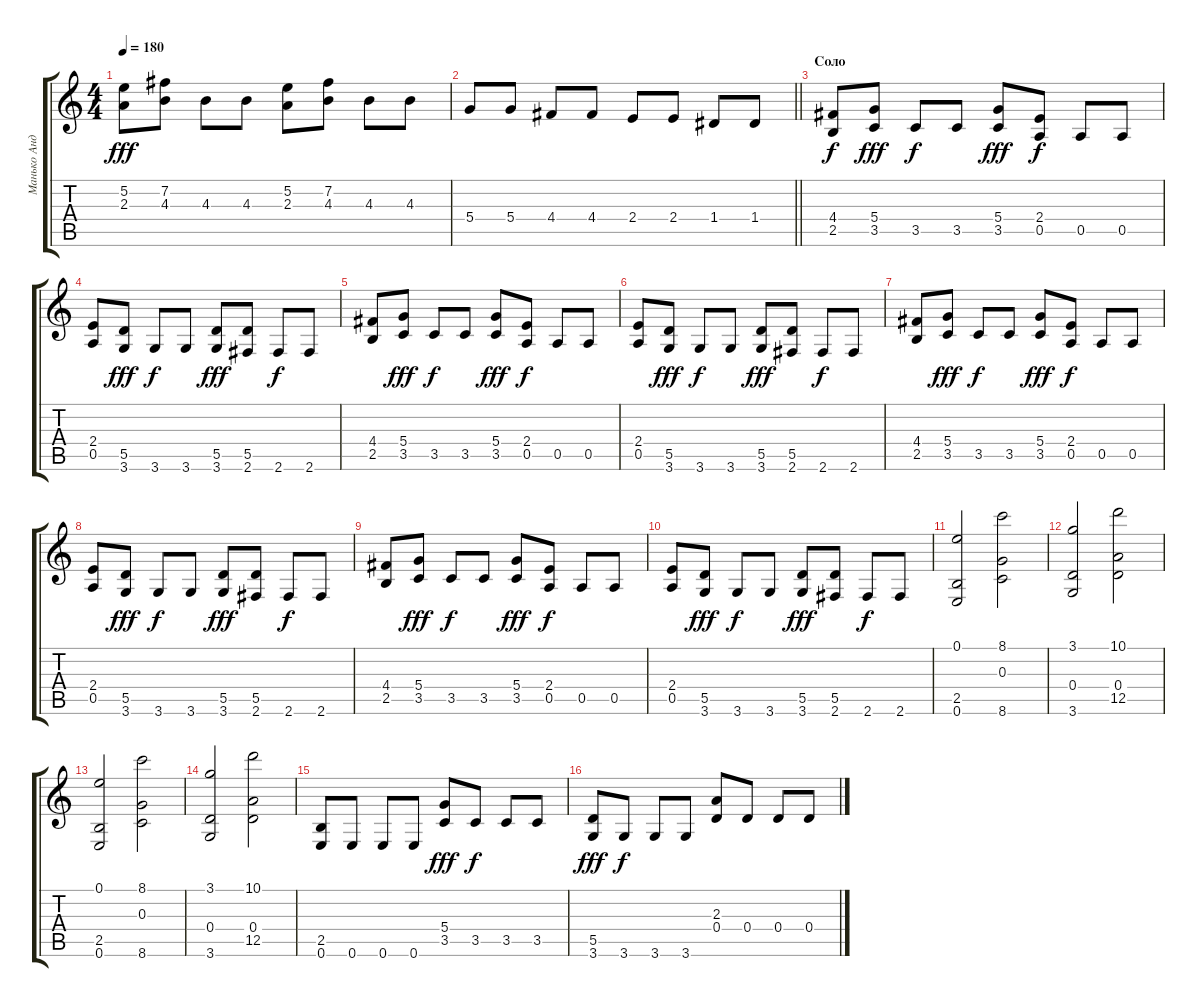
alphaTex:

\track ("Манько Андрей" "Манько Анд") {instrument distortionguitar}
\staff {score tabs}
\tuning (E4 B3 G3 D3 A2 E2) {hide}
\ts (4 4)
\tempo 180
\clef g2
\ks c
(5.2 2.3).8{dy fff} (7.2 4.3).8 4.3.8 4.3.8 (5.2 2.3).8 (7.2 4.3).8 4.3.8 4.3.8 |
\barLineRight lightlight
5.4.8 5.4.8 4.4.8 4.4.8 2.4.8 2.4.8 1.4.8 1.4.8 |
\section ("" "Соло")
(4.4 2.5).8{dy f} (5.4 3.5).8{dy fff} 3.5.8{dy f} 3.5.8 (5.4 3.5).8{dy fff} (2.4 0.5).8{dy f} 0.5.8 0.5.8 |
(2.4 0.5).8 (5.5 3.6).8{dy fff} 3.6.8{dy f} 3.6.8 (5.5 3.6).8{dy fff} (5.5 2.6).8 2.6.8{dy f} 2.6.8 |
(4.4 2.5).8 (5.4 3.5).8{dy fff} 3.5.8{dy f} 3.5.8 (5.4 3.5).8{dy fff} (2.4 0.5).8{dy f} 0.5.8 0.5.8 |
(2.4 0.5).8 (5.5 3.6).8{dy fff} 3.6.8{dy f} 3.6.8 (5.5 3.6).8{dy fff} (5.5 2.6).8 2.6.8{dy f} 2.6.8 |
(4.4 2.5).8 (5.4 3.5).8{dy fff} 3.5.8{dy f} 3.5.8 (5.4 3.5).8{dy fff} (2.4 0.5).8{dy f} 0.5.8 0.5.8 |
(2.4 0.5).8 (5.5 3.6).8{dy fff} 3.6.8{dy f} 3.6.8 (5.5 3.6).8{dy fff} (5.5 2.6).8 2.6.8{dy f} 2.6.8 |
(4.4 2.5).8 (5.4 3.5).8{dy fff} 3.5.8{dy f} 3.5.8 (5.4 3.5).8{dy fff} (2.4 0.5).8{dy f} 0.5.8 0.5.8 |
(2.4 0.5).8 (5.5 3.6).8{dy fff} 3.6.8{dy f} 3.6.8 (5.5 3.6).8{dy fff} (5.5 2.6).8 2.6.8{dy f} 2.6.8 |
(0.1 2.5 0.6).2 (8.1 0.3 8.6).2 |
(3.1 0.4 3.6).2 (10.1 0.4 12.5).2 |
(0.1 2.5 0.6).2 (8.1 0.3 8.6).2 |
(3.1 0.4 3.6).2 (10.1 0.4 12.5).2 |
(2.5 0.6).8 0.6.8 0.6.8 0.6.8 (5.4 3.5).8{dy fff} 3.5.8{dy f} 3.5.8 3.5.8 |
(5.5 3.6).8{dy fff} 3.6.8{dy f} 3.6.8 3.6.8 (2.3 0.4).8 0.4.8 0.4.8 0.4.8
